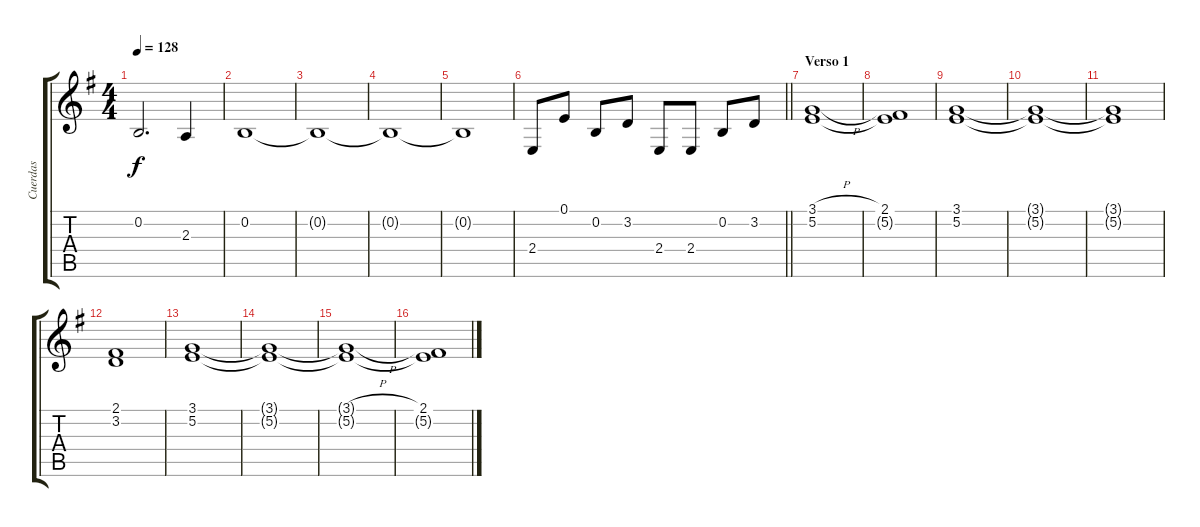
\track ("Cuerdas " "Cuerdas ") {instrument stringensemble1}
\staff {score tabs}
\tuning (E4 B3 G3 D3 A2 E2) {hide}
\ts (4 4)
\tempo 128
\clef g2
\ks g
0.2.2{d dy f} 2.3.4 |
0.2.1 |
0.2{t}.1 |
0.2{t}.1 |
0.2{t}.1 |
\barLineRight lightlight
2.4.8 0.1.8 0.2.8 3.2.8 2.4.8 2.4.8 0.2.8 3.2.8 |
\section ("" "Verso 1")
(3.1{h} 5.2).1 |
(2.1 5.2{t}).1 |
(3.1 5.2).1 |
(3.1{t} 5.2{t}).1 |
(3.1{t} 5.2{t}).1 |
(2.1 3.2).1 |
(3.1 5.2).1 |
(3.1{t} 5.2{t}).1 |
(3.1{h t} 5.2{t}).1 |
(2.1 5.2{t}).1
